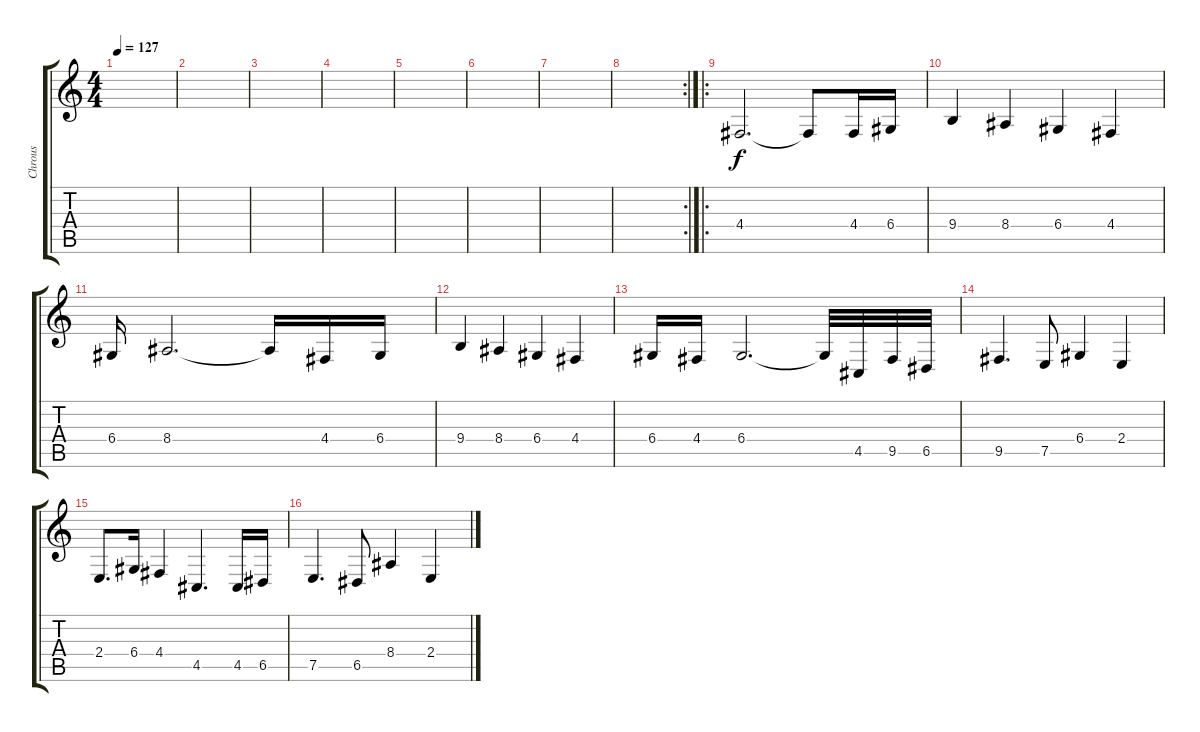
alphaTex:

\track ("Chrous" "Chrous") {instrument choiraahs}
\staff {score tabs}
\tuning (E4 B3 G3 D3 A2 E2) {hide}
\ts (4 4)
\tempo 127
\clef g2
\ks c
|
|
|
|
|
|
|
\rc 2
|
\ro
4.4.2{d} 4.4{t}.8 4.4.16 6.4.16 |
9.4.4 8.4.4 6.4.4 4.4.4 |
6.4.16 8.4.2{d} 8.4{t}.16 4.4.16 6.4.16 |
9.4.4 8.4.4 6.4.4 4.4.4 |
6.4.16 4.4.16 6.4.2{d} 6.4{t}.32 4.5.32 9.5.32 6.5.32 |
9.5.4{d} 7.5.8 6.4.4 2.4.4 |
2.4.8{d} 6.4.16 4.4.4 4.5.4{d} 4.5.16 6.5.16 |
7.5.4{d} 6.5.8 8.4.4 2.4.4
